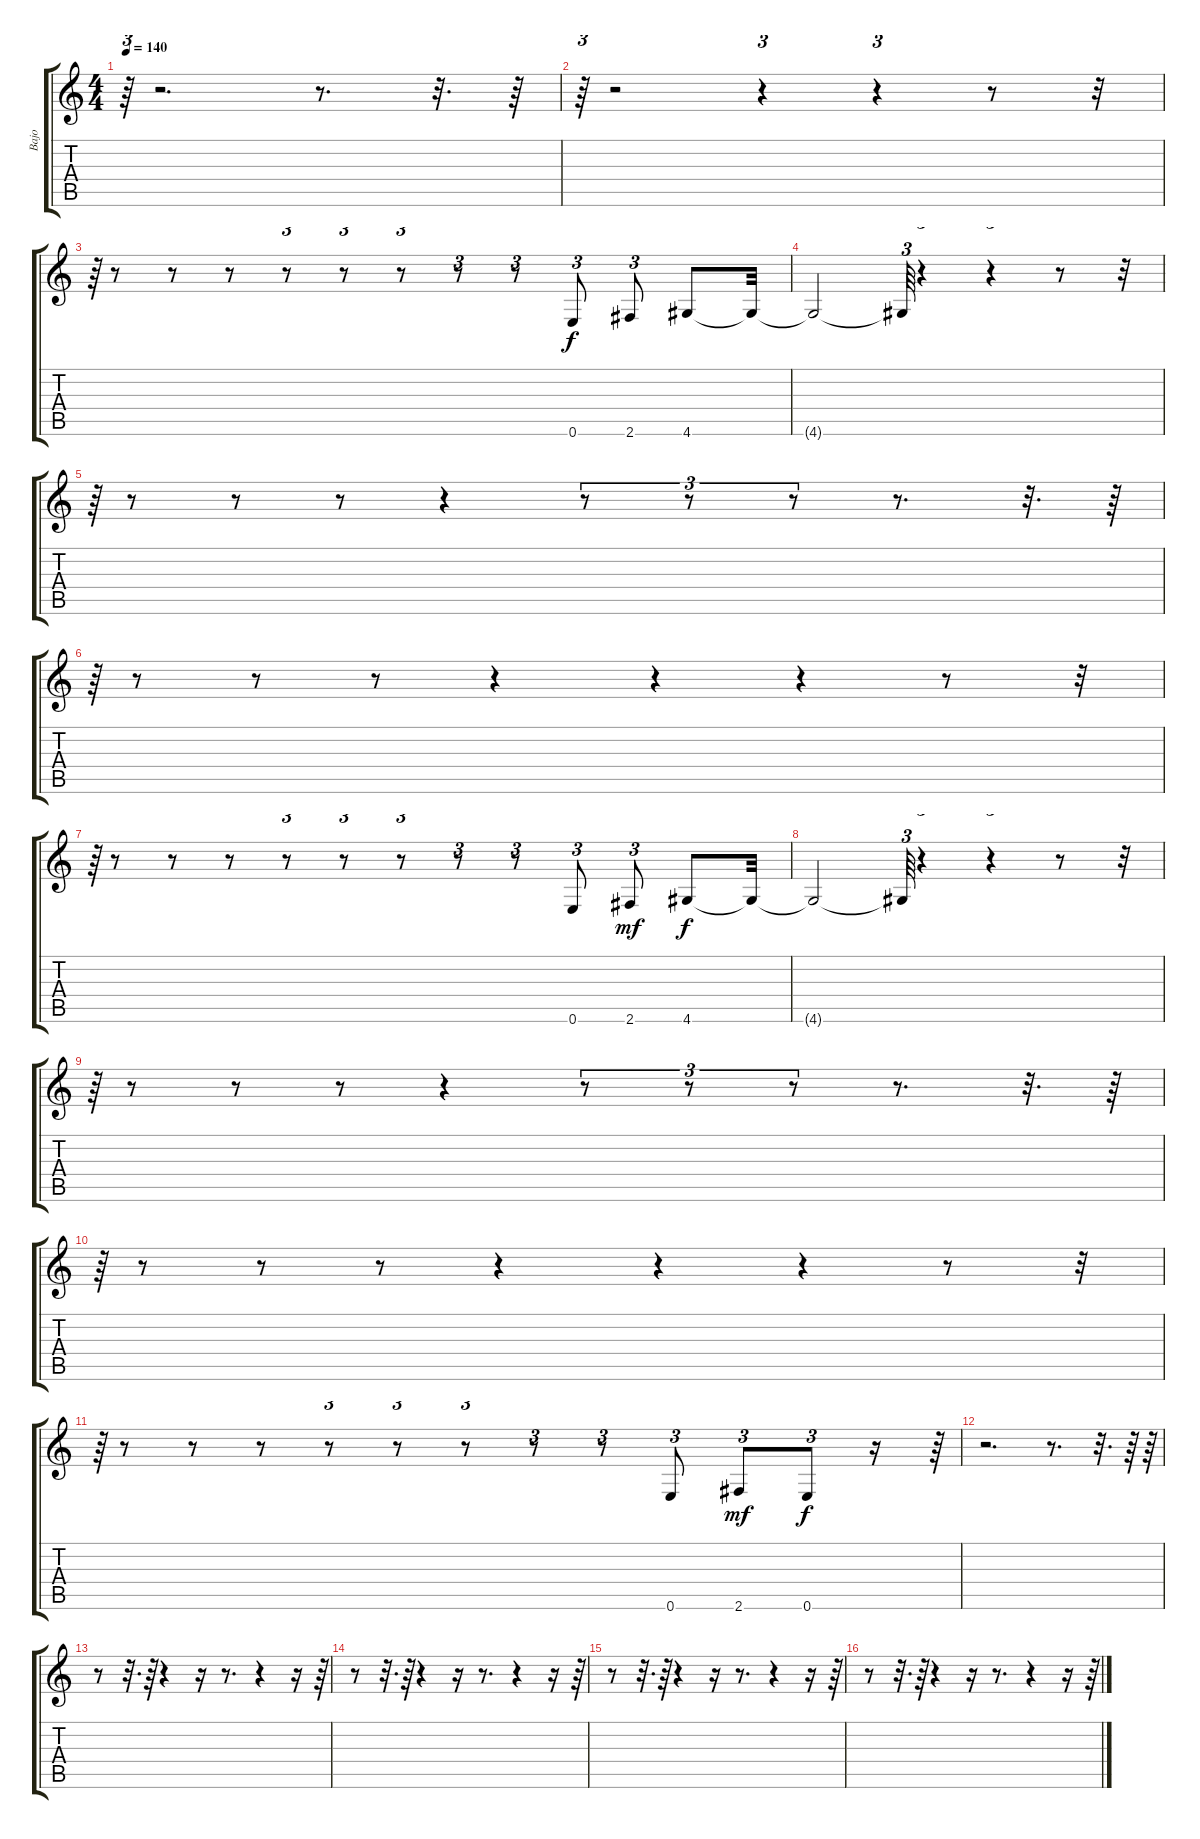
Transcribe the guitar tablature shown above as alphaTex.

\track ("Bajo" "Bajo") {instrument electricbasspick}
\staff {score tabs}
\tuning (E4 B3 G3 D3 A2 E2) {hide}
\ts (4 4)
\tempo 140
\clef g2
\ks c
r.64{tu (3 2) dy f} r.2{d} r.8{d} r.32{d} r.64 |
r.64{tu (3 2)} r.2 r.4{tu (3 2)} r.4{tu (3 2)} r.8 r.32 |
r.64{tu (3 2)} r.8{tu (3 2)} r.8{tu (3 2)} r.8{tu (3 2)} r.8{tu (3 2)} r.8{tu (3 2)} r.8{tu (3 2)} r.8{tu (3 2)} r.8{tu (3 2)} 0.6.8{tu (3 2)} 2.6.8{tu (3 2)} 4.6.8 4.6{t}.32 |
4.6{t}.2 4.6{t}.64{tu (3 2)} r.4{tu (3 2)} r.4{tu (3 2)} r.8 r.32 |
r.64{tu (3 2)} r.8{tu (3 2)} r.8{tu (3 2)} r.8{tu (3 2)} r.4 r.8{tu (3 2)} r.8{tu (3 2)} r.8{tu (3 2)} r.8{d} r.32{d} r.64 |
r.64{tu (3 2)} r.8{tu (3 2)} r.8{tu (3 2)} r.8{tu (3 2)} r.4 r.4{tu (3 2)} r.4{tu (3 2)} r.8 r.32 |
r.64{tu (3 2)} r.8{tu (3 2)} r.8{tu (3 2)} r.8{tu (3 2)} r.8{tu (3 2)} r.8{tu (3 2)} r.8{tu (3 2)} r.8{tu (3 2)} r.8{tu (3 2)} 0.6.8{tu (3 2)} 2.6.8{tu (3 2) dy mf} 4.6.8{dy f} 4.6{t}.32 |
4.6{t}.2 4.6{t}.64{tu (3 2)} r.4{tu (3 2)} r.4{tu (3 2)} r.8 r.32 |
r.64{tu (3 2)} r.8{tu (3 2)} r.8{tu (3 2)} r.8{tu (3 2)} r.4 r.8{tu (3 2)} r.8{tu (3 2)} r.8{tu (3 2)} r.8{d} r.32{d} r.64 |
r.64{tu (3 2)} r.8{tu (3 2)} r.8{tu (3 2)} r.8{tu (3 2)} r.4 r.4{tu (3 2)} r.4{tu (3 2)} r.8 r.32 |
r.64{tu (3 2)} r.8{tu (3 2)} r.8{tu (3 2)} r.8{tu (3 2)} r.8{tu (3 2)} r.8{tu (3 2)} r.8{tu (3 2)} r.8{tu (3 2)} r.8{tu (3 2)} 0.6.8{tu (3 2)} 2.6.8{tu (3 2) dy mf} 0.6.8{tu (3 2) dy f} r.16 r.64{tu (3 2)} |
r.2{d} r.8{d} r.32{d} r.64 r.64{tu (3 2)} |
r.8 r.32{d} r.64 r.4 r.16 r.8{d} r.4 r.16 r.64{tu (3 2)} |
r.8 r.32{d} r.64 r.4 r.16 r.8{d} r.4 r.16 r.64{tu (3 2)} |
r.8 r.32{d} r.64 r.4 r.16 r.8{d} r.4 r.16 r.64{tu (3 2)} |
r.8 r.32{d} r.64 r.4 r.16 r.8{d} r.4 r.16 r.64{tu (3 2)}
